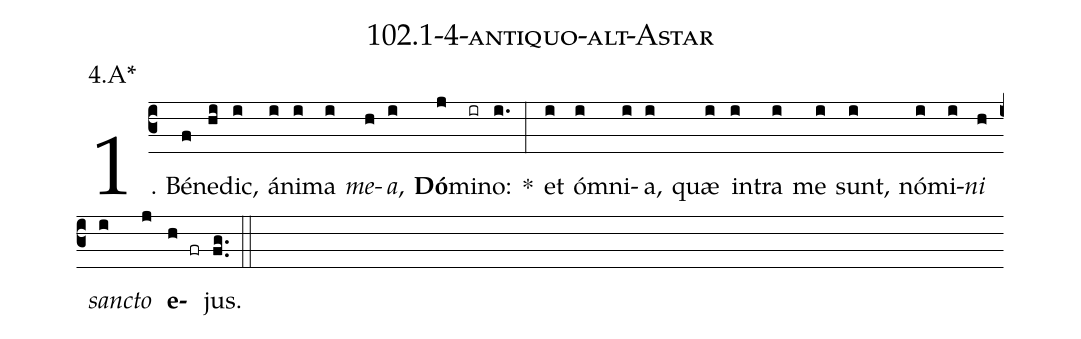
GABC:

name: 102.1-4-antiquo-alt-Astar;
annotation: 4.A*;
%%
(c3)1. Bé(f)ne(hi)dic,(i) á(i)ni(i)ma(i) <i>me</i>(h)<i>a</i>,(i) <b>Dó</b>(j)mi(ir)no:(i.) *(:) et(i) óm(i)ni(i)a,(i) quæ(i) in(i)tra(i) me(i) sunt,(i) nó(i)mi(i)<i>ni</i>(h) <i>sanc</i>(i)<i>to</i>(j) <b>e</b>(h fr)jus.(fg..) (::)
